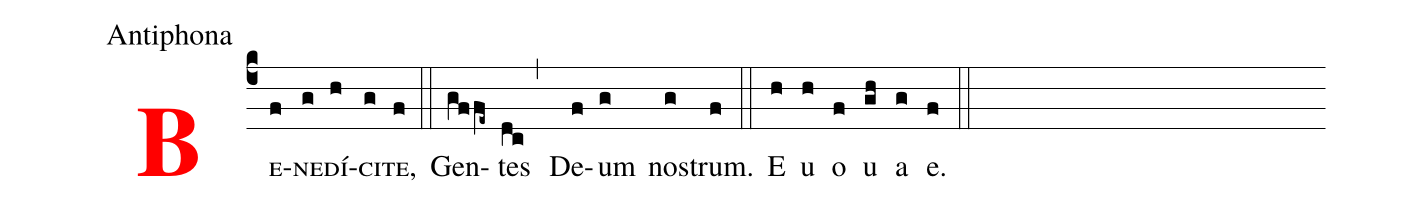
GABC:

office-part: Antiphona;
%%
<v>\bf\textcolor{red}{B}</v><v>\sc{e}</v>(c4f)<v>\sc{ne}</v>(g)<v>\sc{dí}</v>(h)<v>\sc{ci}</v>(g)<v>\sc{te,}</v>(f) (::) Gen(gffe~)tes(dc,) De(f)um(g) nos(g)trum.(f)  (::) E(h) u(h) o(f) u(gh) a(g) e.(f) (::)
